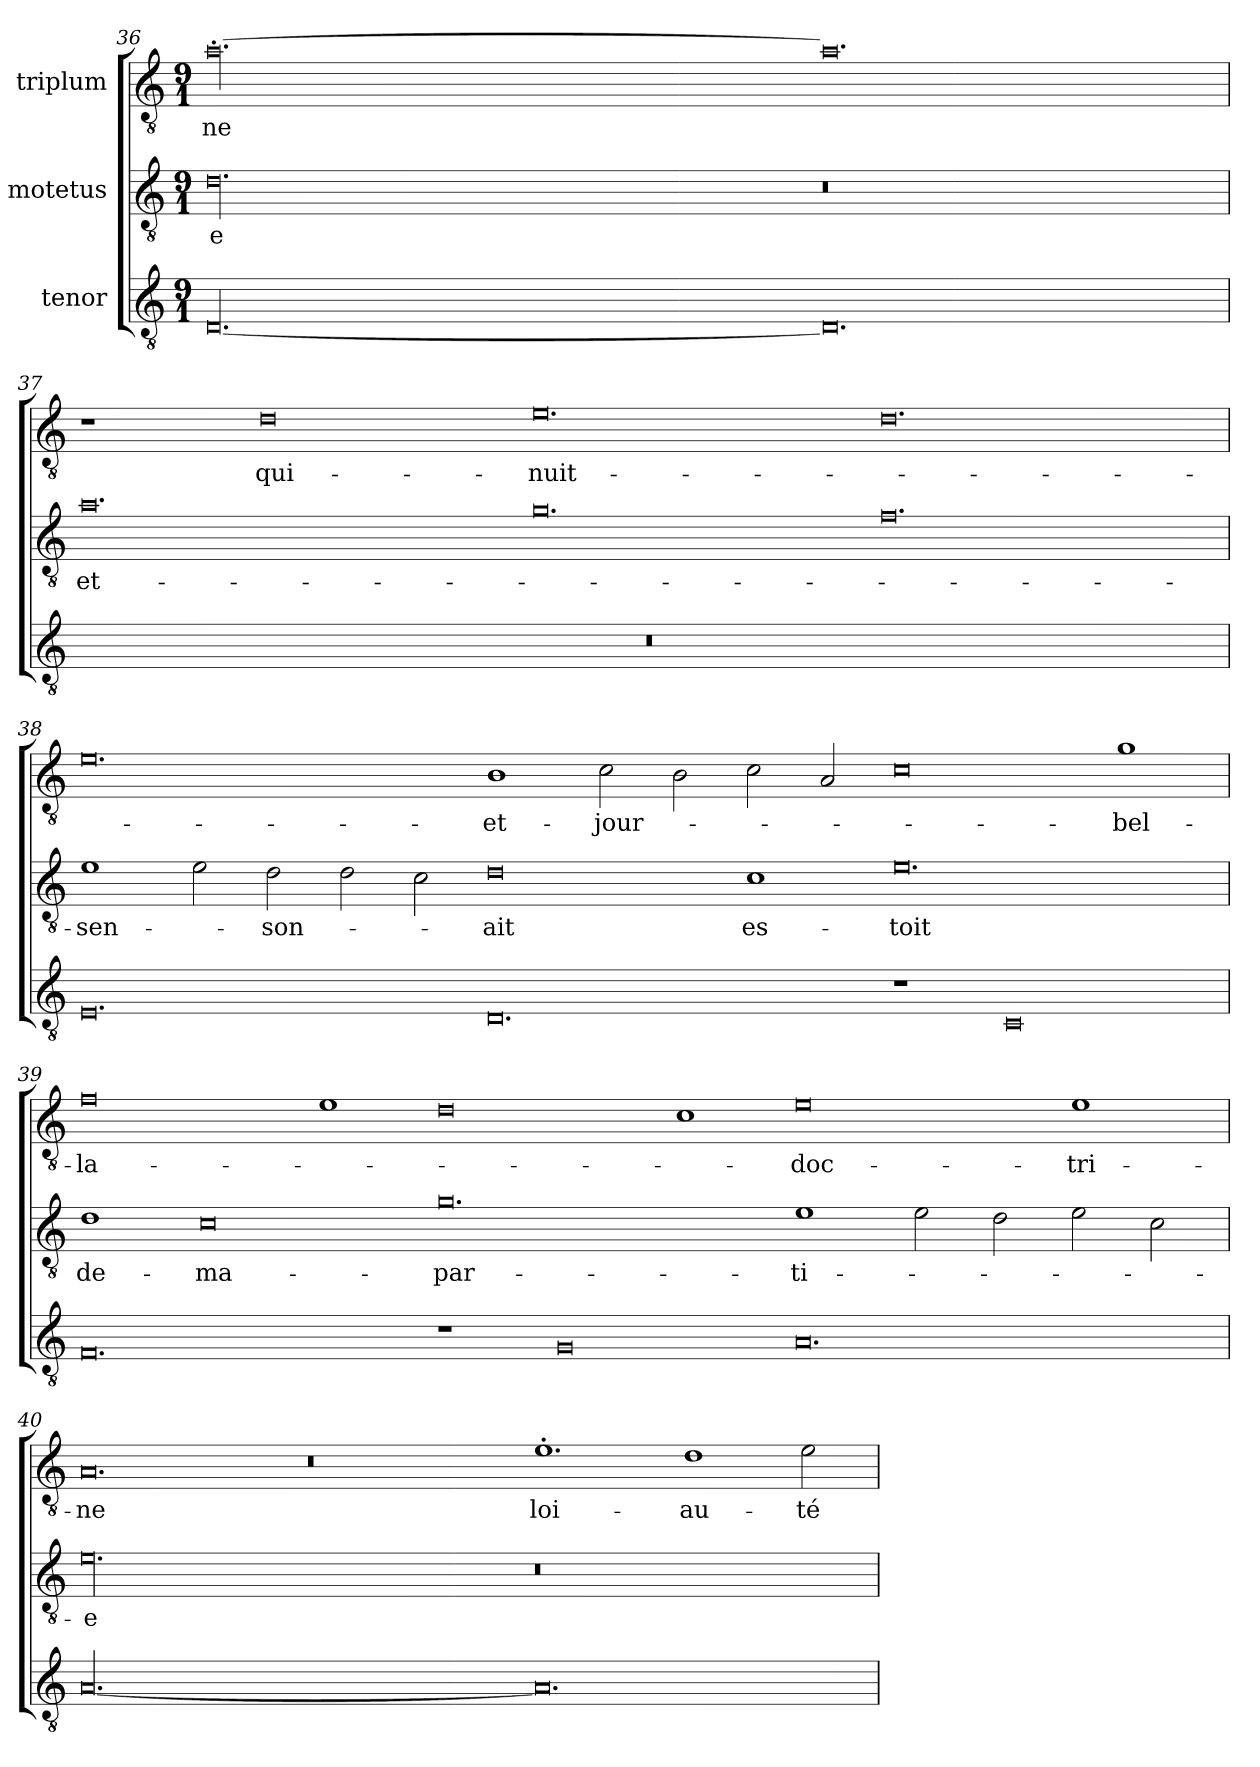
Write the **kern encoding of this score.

**kern	**kern	**text	**kern	**text
*part3	*part2	*part2	*part1	*part1
*staff3	*staff2	*staff2	*staff1	*staff1
*I"tenor	*I"motetus	*	*I"triplum	*
*clefGv2	*clefGv2	*	*clefGv2	*
*k[]	*k[]	*	*k[]	*
*C:	*C:	*	*C:	*
*M9/1	*M9/1	*	*M9/1	*
=36	=36	=36	=36	=36
[00.D/	00.d\	-e	[00.a'\	-ne
0.D/]	0.r	.	0.a\]	.
=37	=37	=37	=37	=37
1%9r	0.a\	et-	1r	.
.	.	.	0d\	qui-
.	0.g\	.	0.e\	nuit-
.	0.f\	.	0.d\	.
=38	=38	=38	=38	=38
0.E/	1e\	sen-	0.e\	.
.	2e\	.	.	.
.	2d\	-son-	.	.
.	2d\	.	.	.
.	2c\	.	.	.
0.D/	0d\	-ait	1B\	et-
.	.	.	2c\	jour-
.	.	.	2B\	.
.	1c\	es-	2c\	.
.	.	.	2A/	.
1r	0.e\	-toit	0c\	.
0C/	.	.	.	.
.	.	.	1g\	bel-
=39	=39	=39	=39	=39
0.F/	1d\	de-	0f\	la-
.	0c\	ma-	.	.
.	.	.	1e\	.
1r	0.g\	par-	0d\	.
0G/	.	.	.	.
.	.	.	1c\	.
0.A/	1e\	-ti-	0e\	doc-
.	2e\	.	.	.
.	2d\	.	.	.
.	2e\	.	1e\	-tri-
.	2c\	.	.	.
=40	=40	=40	=40	=40
[00.A/	00.e\	-e	0.A/	-ne
.	.	.	0.r	.
0.A/]	0.r	.	1.e'\	loi-
.	.	.	1d\	-au-
.	.	.	2e\	-té
=	=	=	=	=
*-	*-	*-	*-	*-
